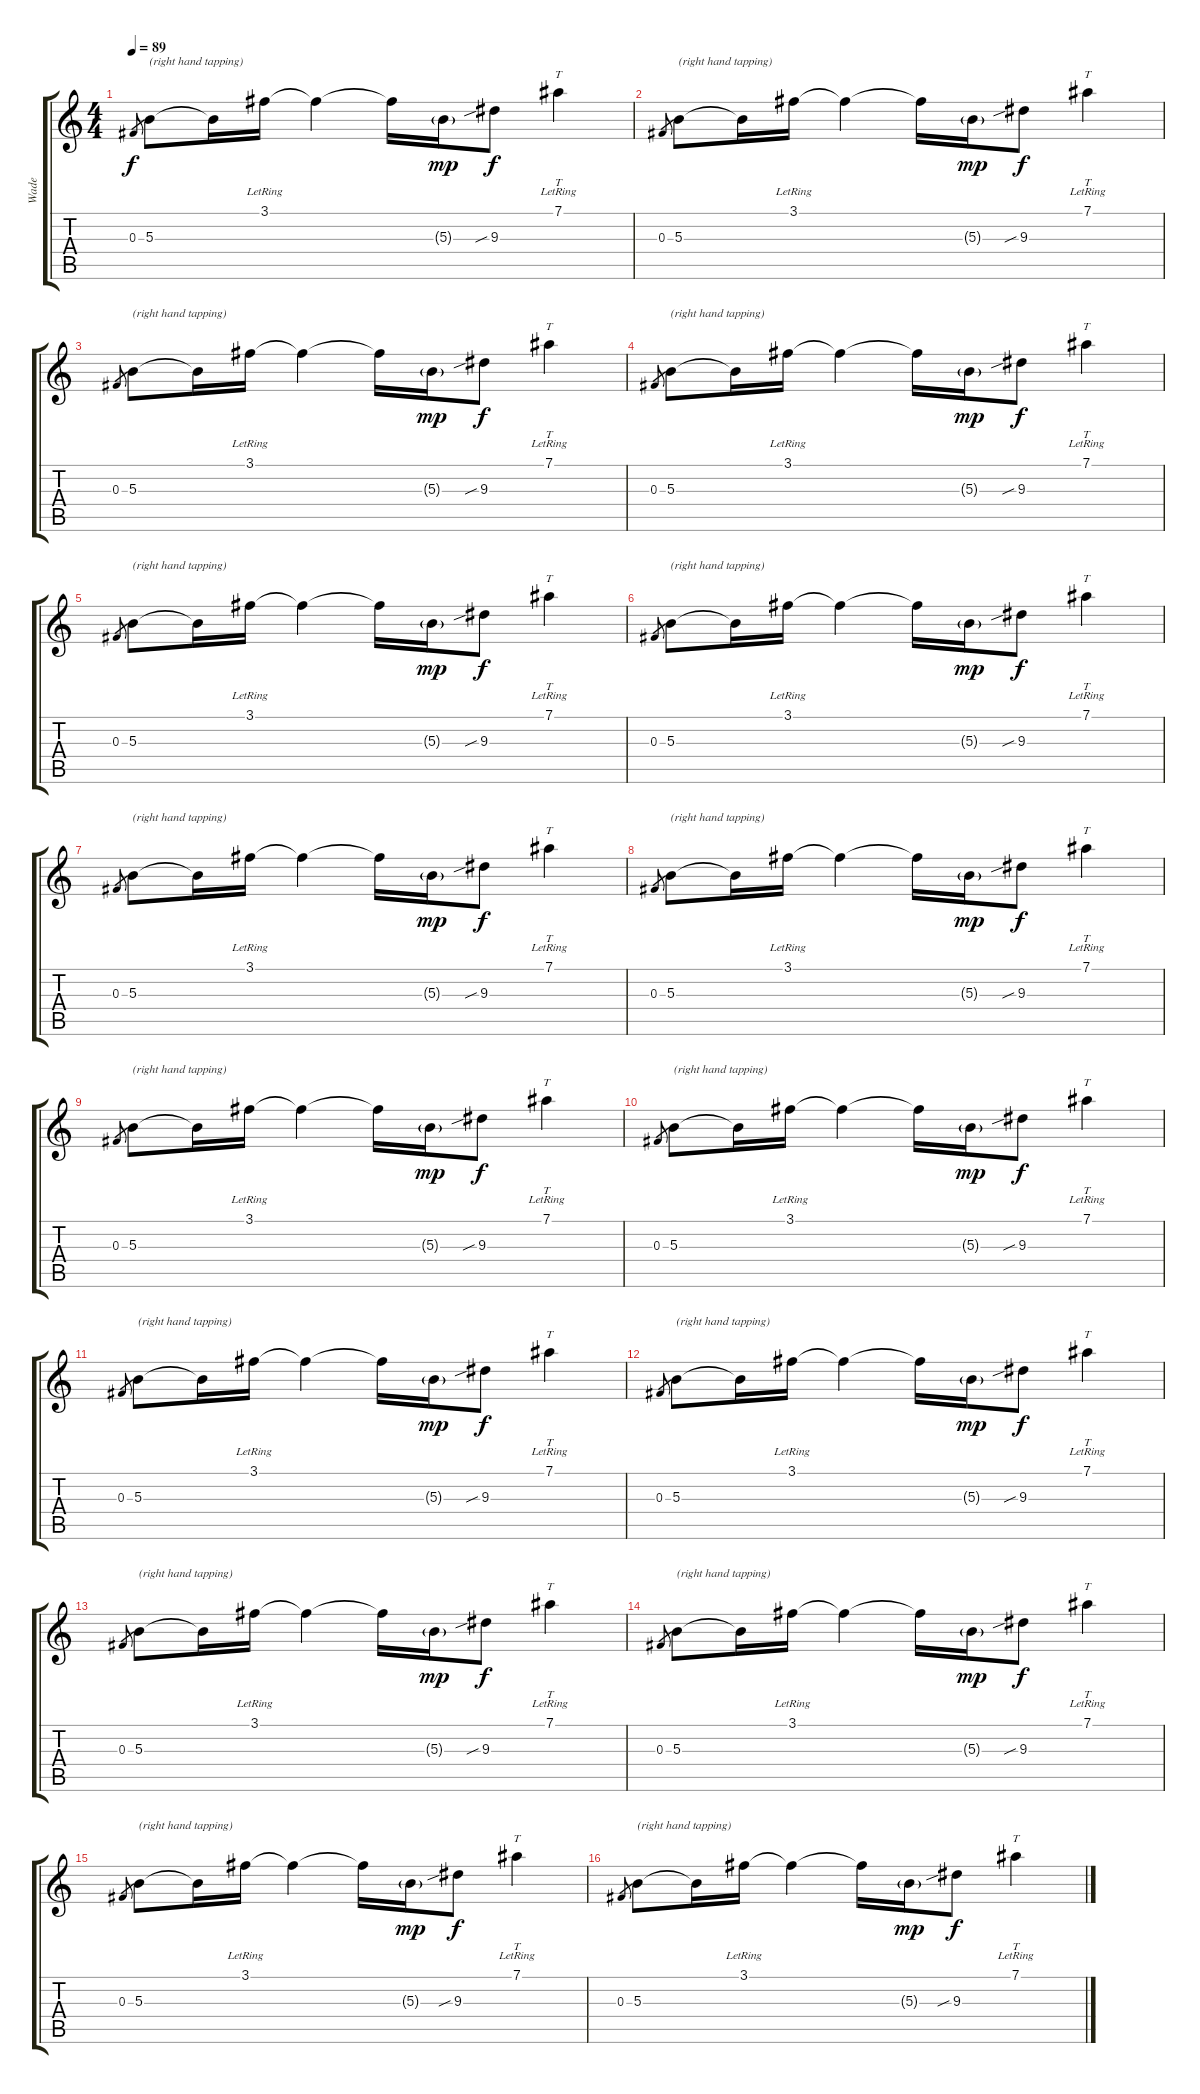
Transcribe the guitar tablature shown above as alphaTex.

\track ("Wade" "Wade") {instrument overdrivenguitar}
\staff {score tabs}
\tuning (Eb4 Bb3 Gb3 Db3 Ab2 Eb2) {hide}
\ts (4 4)
\tempo 89
\clef g2
\ks c
0.3.8{gr dy f instrument overdrivenguitar} 5.3.8{txt "(right hand tapping)"} 5.3{t}.16 3.1{lr}.16 3.1{t}.4 3.1{t}.16 5.3{g}.16{dy mp} 9.3{sib}.8{dy f} 7.1{lr}.4{tt} |
0.3.8{gr} 5.3.8{txt "(right hand tapping)"} 5.3{t}.16 3.1{lr}.16 3.1{t}.4 3.1{t}.16 5.3{g}.16{dy mp} 9.3{sib}.8{dy f} 7.1{lr}.4{tt} |
0.3.8{gr} 5.3.8{txt "(right hand tapping)"} 5.3{t}.16 3.1{lr}.16 3.1{t}.4 3.1{t}.16 5.3{g}.16{dy mp} 9.3{sib}.8{dy f} 7.1{lr}.4{tt} |
0.3.8{gr} 5.3.8{txt "(right hand tapping)"} 5.3{t}.16 3.1{lr}.16 3.1{t}.4 3.1{t}.16 5.3{g}.16{dy mp} 9.3{sib}.8{dy f} 7.1{lr}.4{tt} |
0.3.8{gr} 5.3.8{txt "(right hand tapping)"} 5.3{t}.16 3.1{lr}.16 3.1{t}.4 3.1{t}.16 5.3{g}.16{dy mp} 9.3{sib}.8{dy f} 7.1{lr}.4{tt} |
0.3.8{gr} 5.3.8{txt "(right hand tapping)"} 5.3{t}.16 3.1{lr}.16 3.1{t}.4 3.1{t}.16 5.3{g}.16{dy mp} 9.3{sib}.8{dy f} 7.1{lr}.4{tt} |
0.3.8{gr} 5.3.8{txt "(right hand tapping)"} 5.3{t}.16 3.1{lr}.16 3.1{t}.4 3.1{t}.16 5.3{g}.16{dy mp} 9.3{sib}.8{dy f} 7.1{lr}.4{tt} |
0.3.8{gr} 5.3.8{txt "(right hand tapping)"} 5.3{t}.16 3.1{lr}.16 3.1{t}.4 3.1{t}.16 5.3{g}.16{dy mp} 9.3{sib}.8{dy f} 7.1{lr}.4{tt} |
0.3.8{gr} 5.3.8{txt "(right hand tapping)"} 5.3{t}.16 3.1{lr}.16 3.1{t}.4 3.1{t}.16 5.3{g}.16{dy mp} 9.3{sib}.8{dy f} 7.1{lr}.4{tt} |
0.3.8{gr} 5.3.8{txt "(right hand tapping)"} 5.3{t}.16 3.1{lr}.16 3.1{t}.4 3.1{t}.16 5.3{g}.16{dy mp} 9.3{sib}.8{dy f} 7.1{lr}.4{tt} |
0.3.8{gr} 5.3.8{txt "(right hand tapping)"} 5.3{t}.16 3.1{lr}.16 3.1{t}.4 3.1{t}.16 5.3{g}.16{dy mp} 9.3{sib}.8{dy f} 7.1{lr}.4{tt} |
0.3.8{gr} 5.3.8{txt "(right hand tapping)"} 5.3{t}.16 3.1{lr}.16 3.1{t}.4 3.1{t}.16 5.3{g}.16{dy mp} 9.3{sib}.8{dy f} 7.1{lr}.4{tt} |
0.3.8{gr} 5.3.8{txt "(right hand tapping)"} 5.3{t}.16 3.1{lr}.16 3.1{t}.4 3.1{t}.16 5.3{g}.16{dy mp} 9.3{sib}.8{dy f} 7.1{lr}.4{tt} |
0.3.8{gr} 5.3.8{txt "(right hand tapping)"} 5.3{t}.16 3.1{lr}.16 3.1{t}.4 3.1{t}.16 5.3{g}.16{dy mp} 9.3{sib}.8{dy f} 7.1{lr}.4{tt} |
0.3.8{gr} 5.3.8{txt "(right hand tapping)"} 5.3{t}.16 3.1{lr}.16 3.1{t}.4 3.1{t}.16 5.3{g}.16{dy mp} 9.3{sib}.8{dy f} 7.1{lr}.4{tt} |
0.3.8{gr} 5.3.8{txt "(right hand tapping)"} 5.3{t}.16 3.1{lr}.16 3.1{t}.4 3.1{t}.16 5.3{g}.16{dy mp} 9.3{sib}.8{dy f} 7.1{lr}.4{tt}
